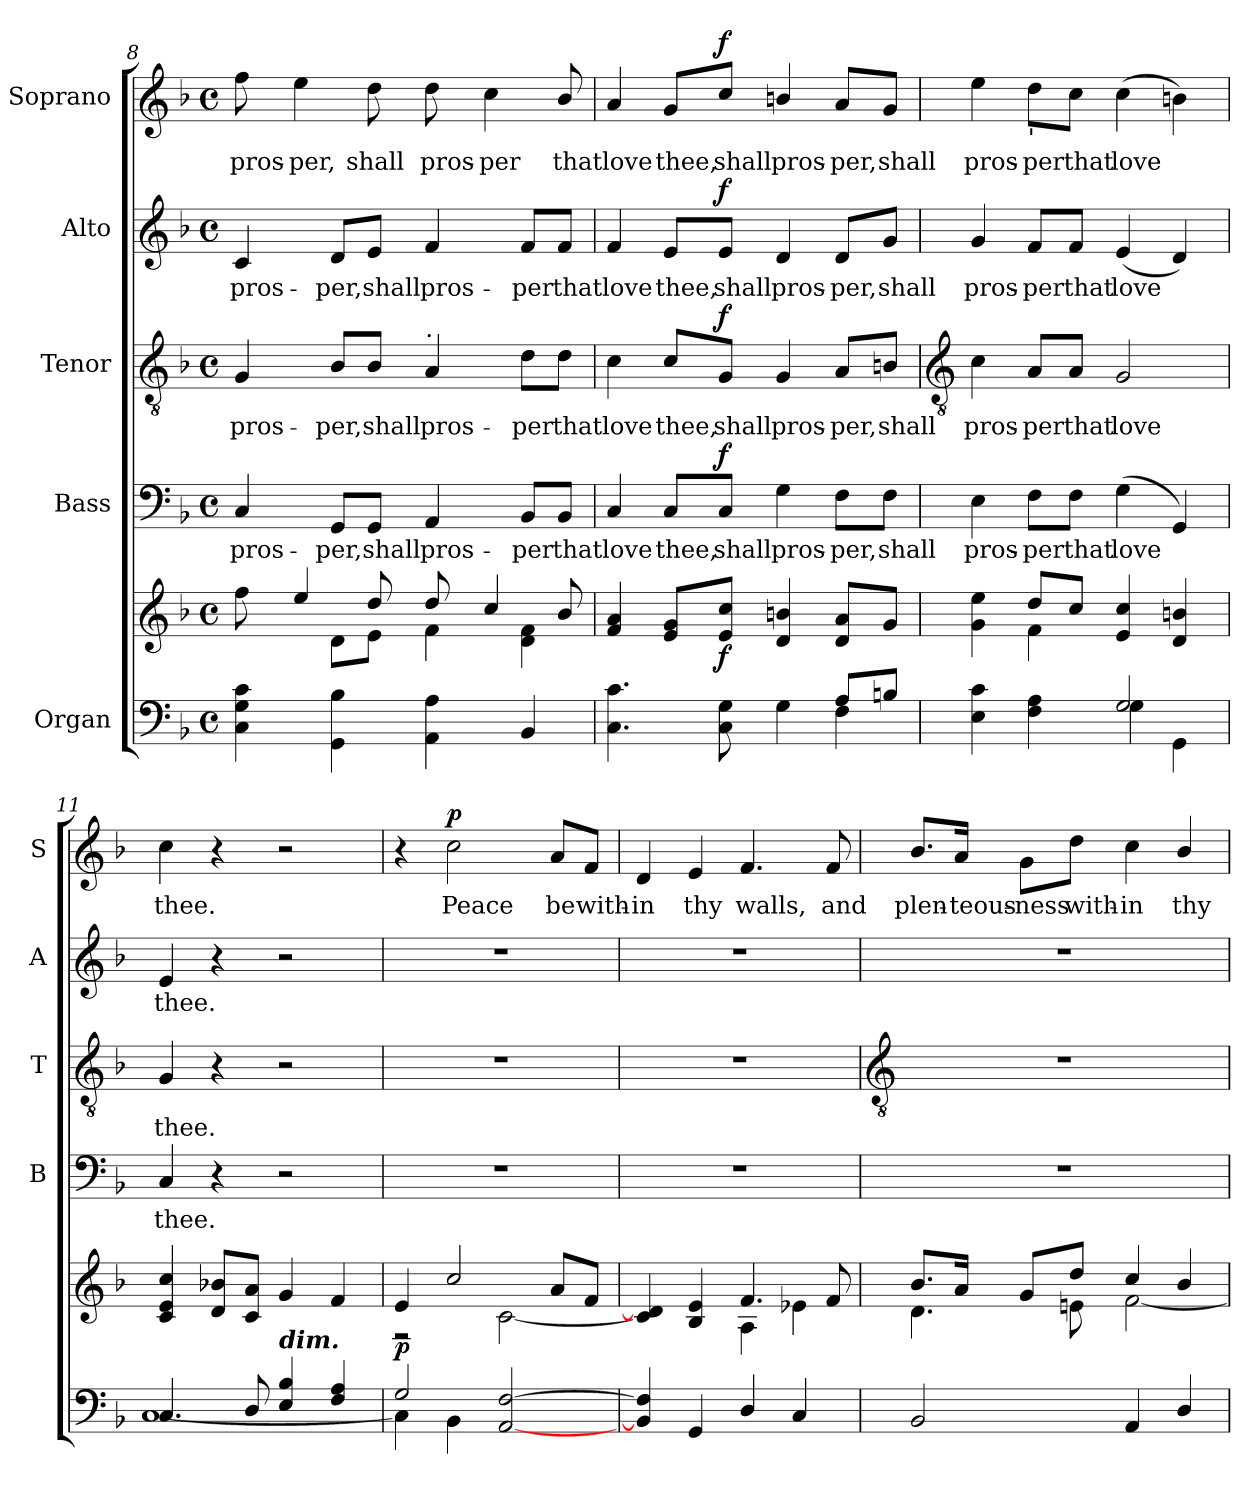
**kern	**kern	**dynam	**kern	**text	**dynam	**kern	**text	**dynam	**kern	**text	**dynam	**kern	**text	**dynam
*part5	*part5	*part5	*part4	*part4	*part4	*part3	*part3	*part3	*part2	*part2	*part2	*part1	*part1	*part1
*staff6	*staff5	*staff5/6	*staff4	*staff4	*staff4	*staff3	*staff3	*staff3	*staff2	*staff2	*staff2	*staff1	*staff1	*staff1
*I"Organ	*	*	*I"Bass	*	*	*I"Tenor	*	*	*I"Alto	*	*	*I"Soprano	*	*
*	*	*	*I'B	*	*	*I'T	*	*	*I'A	*	*	*I'S	*	*
*clefF4	*clefG2	*	*clefF4	*	*	*clefGv2	*	*	*clefG2	*	*	*clefG2	*	*
*k[b-]	*k[b-]	*	*k[b-]	*	*	*k[b-]	*	*	*k[b-]	*	*	*k[b-]	*	*
*F:	*F:	*	*F:	*	*	*F:	*	*	*F:	*	*	*F:	*	*
*M4/4	*M4/4	*	*M4/4	*	*	*M4/4	*	*	*M4/4	*	*	*M4/4	*	*
*met(c)	*met(c)	*	*met(c)	*	*	*met(c)	*	*	*met(c)	*	*	*met(c)	*	*
=8	=8	=8	=8	=8	=8	=8	=8	=8	=8	=8	=8	=8	=8	=8
*^	*^	*	*	*	*	*	*	*	*	*	*	*	*	*
!	!	!	!	!	!	!LO:LY:b	!	!	!LO:LY:b	!	!	!LO:LY:b	!	!	!LO:LY:b	!
4C\ 4G\ 4c\	1ryy	8ff\	4ryy	.	4C	pros-	.	4G	pros-	.	4c	pros-	.	8ff	pros-	.
!	!	!	!	!	!	!	!	!	!	!	!	!	!	!	!LO:LY:b	!
.	.	4ee/	.	.	.	.	.	.	.	.	.	.	.	4ee	-per,	.
!	!	!	!	!	!	!LO:LY:b	!	!	!LO:LY:b	!	!	!LO:LY:b	!	!	!	!
4GG\ 4B-\	.	.	8dL	.	8GG/L	-per,	.	8B-/L	-per,	.	8d/L	-per,	.	.	.	.
!	!	!	!	!	!	!LO:LY:b	!	!	!LO:LY:b	!	!	!LO:LY:b	!	!	!LO:LY:b	!
.	.	8dd/	8eJ	.	8GG/J	shall	.	8B-/J	shall	.	8e/J	shall	.	8dd	shall	.
!	!	!	!	!	!	!	!	!LO:TX:a:t=.	!	!	!	!	!	!	!	!
!	!	!	!	!	!	!LO:LY:b	!	!	!LO:LY:b	!	!	!LO:LY:b	!	!	!LO:LY:b	!
4AA\ 4A\	.	8dd/	4f\	.	4AA	pros-	.	4A	pros-	.	4f	pros-	.	8dd	pros-	.
!	!	!	!	!	!	!	!	!	!	!	!	!	!	!	!LO:LY:b	!
.	.	4cc/	.	.	.	.	.	.	.	.	.	.	.	4cc	-per	.
!	!	!	!	!	!	!LO:LY:b	!	!	!LO:LY:b	!	!	!LO:LY:b	!	!	!	!
4BB-/	.	.	4d\ 4f\	.	8BB-/L	-per	.	8d\L	-per	.	8f/L	-per	.	.	.	.
!	!	!	!	!	!	!LO:LY:b	!	!	!LO:LY:b	!	!	!LO:LY:b	!	!	!LO:LY:b	!
.	.	8b-/	.	.	8BB-/J	that	.	8d\J	that	.	8f/J	that	.	8b-/	that	.
=9	=9	=9	=9	=9	=9	=9	=9	=9	=9	=9	=9	=9	=9	=9	=9	=9
!	!	!	!	!	!	!LO:LY:b	!	!	!LO:LY:b	!	!	!LO:LY:b	!	!	!LO:LY:b	!
4.C\ 4.c\	2.ryy	4f/ 4a/	1ryy	.	4C	love	.	4c	love	.	4f	love	.	4a	love	.
!	!	!	!	!	!	!LO:LY:b	!	!	!LO:LY:b	!	!	!LO:LY:b	!	!	!LO:LY:b	!
.	.	8e/ 8g/L	.	.	8C/L	thee,	.	8c/L	thee,	.	8e/L	thee,	.	8g/L	thee,	.
!	!	!	!	!LO:DY:b	!	!LO:LY:b	!LO:DY:b	!	!LO:LY:b	!LO:DY:b	!	!LO:LY:b	!LO:DY:b	!	!LO:LY:b	!LO:DY:b
8C\ 8G\	.	8e/ 8cc/J	.	f	8C/J	shall	f	8G/J	shall	f	8e/J	shall	f	8cc/J	shall	f
!	!	!	!	!	!	!LO:LY:b	!	!	!LO:LY:b	!	!	!LO:LY:b	!	!	!LO:LY:b	!
4G\	.	4d/ 4bn/	.	.	4G	pros-	.	4G	pros-	.	4d	pros-	.	4bn/	pros-	.
!	!	!	!	!	!	!LO:LY:b	!	!	!LO:LY:b	!	!	!LO:LY:b	!	!	!LO:LY:b	!
8A/L	4F\	8d/ 8a/L	.	.	8F\L	-per,	.	8A/L	-per,	.	8d/L	-per,	.	8a/L	-per,	.
!	!	!	!	!	!	!LO:LY:b	!	!	!LO:LY:b	!	!	!LO:LY:b	!	!	!LO:LY:b	!
8Bn/J	.	8g/J	.	.	8F\J	shall	.	8Bn/J	shall	.	8g/J	shall	.	8g/J	shall	.
!!LO:LB:g=z
=10	=10	=10	=10	=10	=10	=10	=10	=10	=10	=10	=10	=10	=10	=10	=10	=10
*	*	*	*	*	*	*	*	*clefGv2	*	*	*	*	*	*	*	*
!	!	!	!	!	!	!LO:LY:b	!	!	!LO:LY:b	!	!	!LO:LY:b	!	!	!LO:LY:b	!
4E\ 4c\	2ryy	4g\ 4ee\	4ryy	.	4E	pros-	.	4c	pros-	.	4g	pros-	.	4ee	pros-	.
!	!	!	!	!	!	!	!	!	!	!	!	!	!	!LO:TX:b:i:t='	!	!
!	!	!	!	!	!	!LO:LY:b	!	!	!LO:LY:b	!	!	!LO:LY:b	!	!	!LO:LY:b	!
4F\ 4A\	.	8dd/L	4f\	.	8F\L	-per	.	8A/L	-per	.	8f/L	-per	.	8dd\L	-per	.
!	!	!	!	!	!	!LO:LY:b	!	!	!LO:LY:b	!	!	!LO:LY:b	!	!	!LO:LY:b	!
.	.	8cc/J	.	.	8F\J	that	.	8A/J	that	.	8f/J	that	.	8cc\J	that	.
!	!	!	!	!	!	!LO:LY:b	!	!	!LO:LY:b	!	!	!LO:LY:b	!	!	!LO:LY:b	!
2G/	4G\	4e/ 4cc/	2ryy	.	(<4G	love	.	2G	love	.	(<4e	love	.	(>4cc	love	.
.	4GG\	4d/ 4bn/	.	.	4GG)	.	.	.	.	.	4d)	.	.	4bn)	.	.
=11	=11	=11	=11	=11	=11	=11	=11	=11	=11	=11	=11	=11	=11	=11	=11	=11
!	!	!	!	!	!	!LO:LY:b	!	!	!LO:LY:b	!	!	!LO:LY:b	!	!	!LO:LY:b	!
4.C/	[1C\	4c/ 4e/ 4cc/	1ryy	.	4C	thee.	.	4G	thee.	.	4e	thee.	.	4cc	thee.	.
.	.	8d/ 8b-X/L	.	.	4r	.	.	4r	.	.	4r	.	.	4r	.	.
8D/	.	8c/ 8a/J	.	.	.	.	.	.	.	.	.	.	.	.	.	.
!LO:TX:a:Bi:t=dim.	!	!	!	!	!	!	!	!	!	!	!	!	!	!	!	!
4E/ 4B-/	.	4g/	.	.	2r	.	.	2r	.	.	2r	.	.	2r	.	.
4F/ 4A/	.	4f/	.	.	.	.	.	.	.	.	.	.	.	.	.	.
=12	=12	=12	=12	=12	=12	=12	=12	=12	=12	=12	=12	=12	=12	=12	=12	=12
!	!	!	!	!LO:DY:a=2	!	!	!	!	!	!	!	!	!	!	!	!
2G/	4C\]	4e/	2r	p	1r	.	.	1r	.	.	1r	.	.	4r	.	.
!	!	!	!	!	!	!	!	!	!	!	!	!	!	!	!LO:LY:b	!LO:DY:b
.	4BB-\	2cc/	.	.	.	.	.	.	.	.	.	.	.	2cc	Peace	p
[2AA/ [2F/	2ryy	.	[2c\	.	.	.	.	.	.	.	.	.	.	.	.	.
!	!	!	!	!	!	!	!	!	!	!	!	!	!	!	!LO:LY:b	!
.	.	8a/L	.	.	.	.	.	.	.	.	.	.	.	8a/L	be	.
!	!	!	!	!	!	!	!	!	!	!	!	!	!	!	!LO:LY:b	!
.	.	8f/J	.	.	.	.	.	.	.	.	.	.	.	8f/J	with-	.
=13	=13	=13	=13	=13	=13	=13	=13	=13	=13	=13	=13	=13	=13	=13	=13	=13
!	!	!	!	!	!	!	!	!	!	!	!	!	!	!	!LO:LY:b	!
4BB-/] 4F/]	1ryy	4ryy	4c/] 4d/]	.	1r	.	.	1r	.	.	1r	.	.	4d	-in	.
!	!	!	!	!	!	!	!	!	!	!	!	!	!	!	!LO:LY:b	!
4GG/	.	4B-/ 4e/	4ryy	.	.	.	.	.	.	.	.	.	.	4e	thy	.
!	!	!	!	!	!	!	!	!	!	!	!	!	!	!	!LO:LY:b	!
4D/	.	4.f/	4A\	.	.	.	.	.	.	.	.	.	.	4.f	walls,	.
4C/	.	.	4e-X\	.	.	.	.	.	.	.	.	.	.	.	.	.
!	!	!	!	!	!	!	!	!	!	!	!	!	!	!	!LO:LY:b	!
.	.	8f/	.	.	.	.	.	.	.	.	.	.	.	8f	and	.
!!LO:LB:g=z
=14	=14	=14	=14	=14	=14	=14	=14	=14	=14	=14	=14	=14	=14	=14	=14	=14
*	*	*	*	*	*	*	*	*clefGv2	*	*	*	*	*	*	*	*
!	!	!	!	!	!	!	!	!	!	!	!	!	!	!	!LO:LY:b	!
2BB-/	1ryy	8.b-/L	4.d\	.	1r	.	.	1r	.	.	1r	.	.	8.b-/L	plen-	.
!	!	!	!	!	!	!	!	!	!	!	!	!	!	!	!LO:LY:b	!
.	.	16a/J	.	.	.	.	.	.	.	.	.	.	.	16a/Jk	-teous-	.
!	!	!	!	!	!	!	!	!	!	!	!	!	!	!	!LO:LY:b	!
.	.	8g/L	.	.	.	.	.	.	.	.	.	.	.	8g\L	-ness	.
!	!	!	!	!	!	!	!	!	!	!	!	!	!	!	!LO:LY:b	!
.	.	8dd/J	8en\	.	.	.	.	.	.	.	.	.	.	8dd\J	with-	.
!	!	!	!	!	!	!	!	!	!	!	!	!	!	!	!LO:LY:b	!
4AA/	.	4cc/	[2f\	.	.	.	.	.	.	.	.	.	.	4cc	-in	.
!	!	!	!	!	!	!	!	!	!	!	!	!	!	!	!LO:LY:b	!
4D/	.	4b-/	.	.	.	.	.	.	.	.	.	.	.	4b-/	thy	.
*v	*v	*	*	*	*	*	*	*	*	*	*	*	*	*	*	*
*	*v	*v	*	*	*	*	*	*	*	*	*	*	*	*	*
=	=	=	=	=	=	=	=	=	=	=	=	=	=	=
*-	*-	*-	*-	*-	*-	*-	*-	*-	*-	*-	*-	*-	*-	*-
